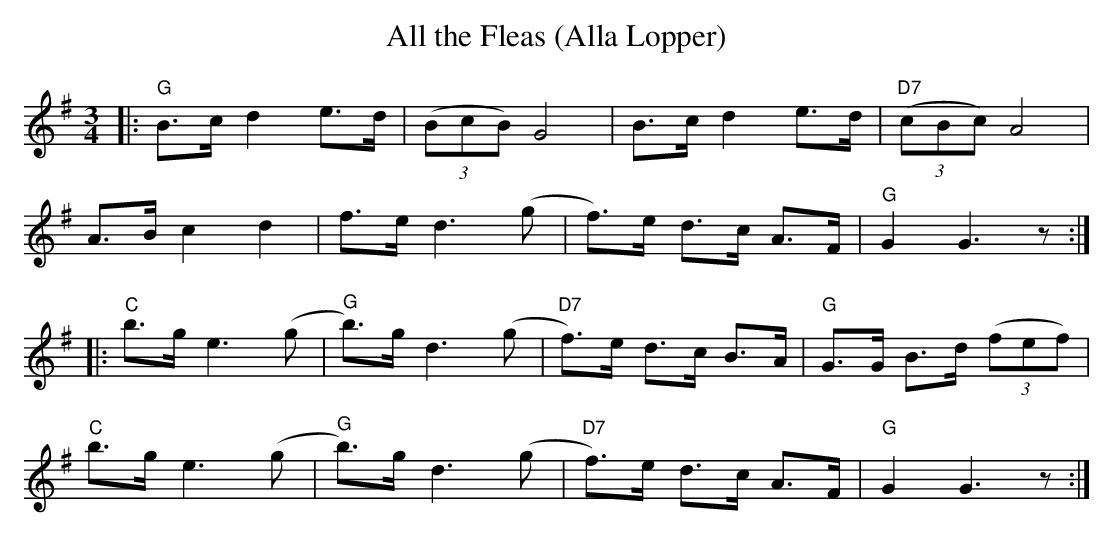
X:1
T: All the Fleas (Alla Lopper)
M: 3/4
L: 1/8
K: G
|: "G"B>c d2 e>d | ((3BcB) G4 | B>c d2 e>d| "D7"((3cBc) A4|
A>B c2 d2 | f>e d3 (g|f)>e d>c A>F| "G"G2G3z:|
|: "C"b>g e3 (g| "G"b)>g d3 (g | "D7"f)>e d>c B>A | "G"G>G B>d ((3fef)|
"C"b>g e3 (g| "G"b)>g d3 (g|"D7"f)>e d>c A>F| "G"G2G3z:|
